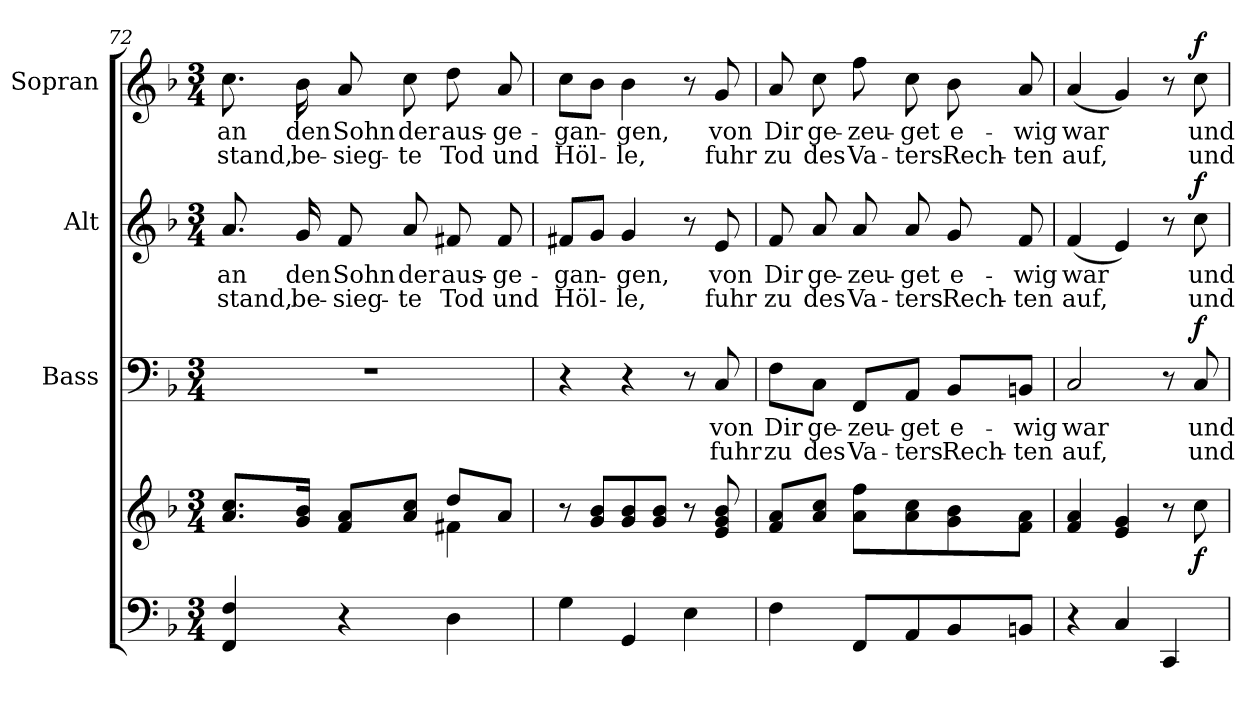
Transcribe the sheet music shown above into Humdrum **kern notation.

**kern	**kern	**dynam	**kern	**text	**text	**dynam	**kern	**text	**text	**dynam	**kern	**text	**text	**dynam
*part4	*part4	*part4	*part3	*part3	*part3	*part3	*part2	*part2	*part2	*part2	*part1	*part1	*part1	*part1
*staff5	*staff4	*staff4/5	*staff3	*staff3	*staff3	*staff3	*staff2	*staff2	*staff2	*staff2	*staff1	*staff1	*staff1	*staff1
*	*	*	*I"Bass	*	*	*	*I"Alt	*	*	*	*I"Sopran	*	*	*
*clefF4	*clefG2	*	*clefF4	*	*	*	*clefG2	*	*	*	*clefG2	*	*	*
*k[b-]	*k[b-]	*	*k[b-]	*	*	*	*k[b-]	*	*	*	*k[b-]	*	*	*
*F:	*F:	*	*F:	*	*	*	*F:	*	*	*	*F:	*	*	*
*M3/4	*M3/4	*	*M3/4	*	*	*	*M3/4	*	*	*	*M3/4	*	*	*
=72	=72	=72	=72	=72	=72	=72	=72	=72	=72	=72	=72	=72	=72	=72
*	*^	*	*	*	*	*	*	*	*	*	*	*	*	*
!	!	!	!	!	!	!	!	!	!LO:LY:b	!LO:LY:b	!	!	!LO:LY:b	!LO:LY:b	!
4FF/ 4F/	8.a/ 8.cc/L	2ryy	.	2.r	.	.	.	8.a/	an	-stand,	.	8.cc\	an	-stand,	.
!	!	!	!	!	!	!	!	!	!LO:LY:b	!LO:LY:b	!	!	!LO:LY:b	!LO:LY:b	!
.	16g/ 16b-/Jk	.	.	.	.	.	.	16g/	den	be-	.	16b-\	den	be-	.
!	!	!	!	!	!	!	!	!	!LO:LY:b	!LO:LY:b	!	!	!LO:LY:b	!LO:LY:b	!
4r	8f/ 8a/L	.	.	.	.	.	.	8f/	Sohn	-sieg-	.	8a/	Sohn	-sieg-	.
!	!	!	!	!	!	!	!	!	!LO:LY:b	!LO:LY:b	!	!	!LO:LY:b	!LO:LY:b	!
.	8a/ 8cc/J	.	.	.	.	.	.	8a/	der	-te	.	8cc\	der	-te	.
!	!	!	!	!	!	!	!	!	!LO:LY:b	!LO:LY:b	!	!	!LO:LY:b	!LO:LY:b	!
4D\	8dd/L	4f#X\	.	.	.	.	.	8f#X/	aus-	Tod	.	8dd\	aus-	Tod	.
!	!	!	!	!	!	!	!	!	!LO:LY:b	!LO:LY:b	!	!	!LO:LY:b	!LO:LY:b	!
.	8a/J	.	.	.	.	.	.	8f#/	-ge-	und	.	8a/	-ge-	und	.
*	*v	*v	*	*	*	*	*	*	*	*	*	*	*	*	*
=73	=73	=73	=73	=73	=73	=73	=73	=73	=73	=73	=73	=73	=73	=73
!	!	!	!	!	!	!	!	!LO:LY:b	!LO:LY:b	!	!	!LO:LY:b	!LO:LY:b	!
4G\	8r	.	4r	.	.	.	8f#X/L	-gan-	Höl-	.	8cc\L	-gan-	Höl-	.
.	8g/ 8b-/L	.	.	.	.	.	8g/J	.	.	.	8b-\J	.	.	.
!	!	!	!	!	!	!	!	!LO:LY:b	!LO:LY:b	!	!	!LO:LY:b	!LO:LY:b	!
4GG/	8g/ 8b-/	.	4r	.	.	.	4g/	-gen,	-le,	.	4b-\	-gen,	-le,	.
.	8g/ 8b-/J	.	.	.	.	.	.	.	.	.	.	.	.	.
4E\	8r	.	8r	.	.	.	8r	.	.	.	8r	.	.	.
!	!	!	!	!LO:LY:b	!LO:LY:b	!	!	!LO:LY:b	!LO:LY:b	!	!	!LO:LY:b	!LO:LY:b	!
.	8e/ 8g/ 8b-/	.	8C/	von	fuhr	.	8e/	von	fuhr	.	8g/	von	fuhr	.
!!LO:PB:g=z
=74	=74	=74	=74	=74	=74	=74	=74	=74	=74	=74	=74	=74	=74	=74
!	!	!	!	!LO:LY:b	!LO:LY:b	!	!	!LO:LY:b	!LO:LY:b	!	!	!LO:LY:b	!LO:LY:b	!
4F\	8f/ 8a/L	.	8F\L	Dir	zu	.	8f/	Dir	zu	.	8a/	Dir	zu	.
!	!	!	!	!LO:LY:b	!LO:LY:b	!	!	!LO:LY:b	!LO:LY:b	!	!	!LO:LY:b	!LO:LY:b	!
.	8a/ 8cc/J	.	8C\J	ge-	des	.	8a/	ge-	des	.	8cc\	ge-	des	.
!	!	!	!	!LO:LY:b	!LO:LY:b	!	!	!LO:LY:b	!LO:LY:b	!	!	!LO:LY:b	!LO:LY:b	!
8FF/L	8a\ 8ff\L	.	8FF/L	-zeu-	Va-	.	8a/	-zeu-	Va-	.	8ff\	-zeu-	Va-	.
!	!	!	!	!LO:LY:b	!LO:LY:b	!	!	!LO:LY:b	!LO:LY:b	!	!	!LO:LY:b	!LO:LY:b	!
8AA/	8a\ 8cc\	.	8AA/J	-get	-ters	.	8a/	-get	-ters	.	8cc\	-get	-ters	.
!	!	!	!	!LO:LY:b	!LO:LY:b	!	!	!LO:LY:b	!LO:LY:b	!	!	!LO:LY:b	!LO:LY:b	!
8BB-/	8g\ 8b-\	.	8BB-/L	e-	Rech-	.	8g/	e-	Rech-	.	8b-\	e-	Rech-	.
!	!	!	!	!LO:LY:b	!LO:LY:b	!	!	!LO:LY:b	!LO:LY:b	!	!	!LO:LY:b	!LO:LY:b	!
8BBn/J	8f\ 8a\J	.	8BBn/J	-wig	-ten	.	8f/	-wig	-ten	.	8a/	-wig	-ten	.
=75	=75	=75	=75	=75	=75	=75	=75	=75	=75	=75	=75	=75	=75	=75
!	!	!	!	!LO:LY:b	!LO:LY:b	!	!	!LO:LY:b	!LO:LY:b	!	!	!LO:LY:b	!LO:LY:b	!
4r	4f/ 4a/	.	2C/	war	auf,	.	(<4f/	war	auf,	.	(<4a/	war	auf,	.
4C/	4e/ 4g/	.	.	.	.	.	4e/)	.	.	.	4g/)	.	.	.
4CC/	8r	.	8r	.	.	.	8r	.	.	.	8r	.	.	.
!	!	!LO:DY:b	!	!LO:LY:b	!LO:LY:b	!LO:DY:a	!	!LO:LY:b	!LO:LY:b	!LO:DY:a	!	!LO:LY:b	!LO:LY:b	!LO:DY:a
.	8cc\	f	8C/	und	und	f	8cc\	und	und	f	8cc\	und	und	f
=	=	=	=	=	=	=	=	=	=	=	=	=	=	=
*-	*-	*-	*-	*-	*-	*-	*-	*-	*-	*-	*-	*-	*-	*-
